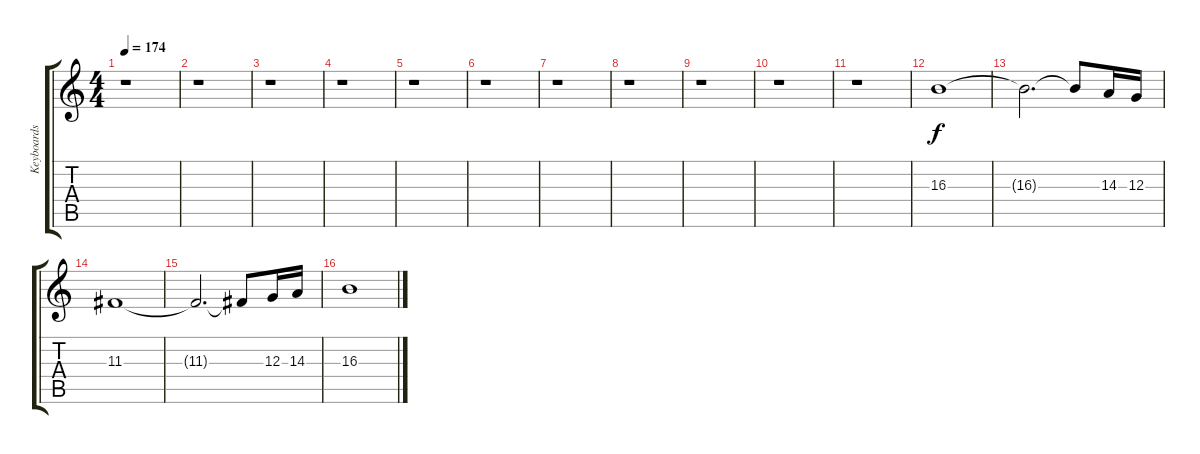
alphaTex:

\track ("Keyboards 2" "Keyboards ") {instrument churchorgan}
\staff {score tabs}
\tuning (E4 B3 G3 D3 A2 E2) {hide}
\ts (4 4)
\tempo 174
\clef g2
\ks c
r.1{dy f} |
r.1 |
r.1 |
r.1 |
r.1 |
r.1 |
r.1 |
r.1 |
r.1 |
r.1 |
r.1 |
16.3.1 |
16.3{t}.2{d} 16.3{t}.8 14.3.16 12.3.16 |
11.3.1 |
11.3{t}.2{d} 11.3{t}.8 12.3.16 14.3.16 |
16.3.1
